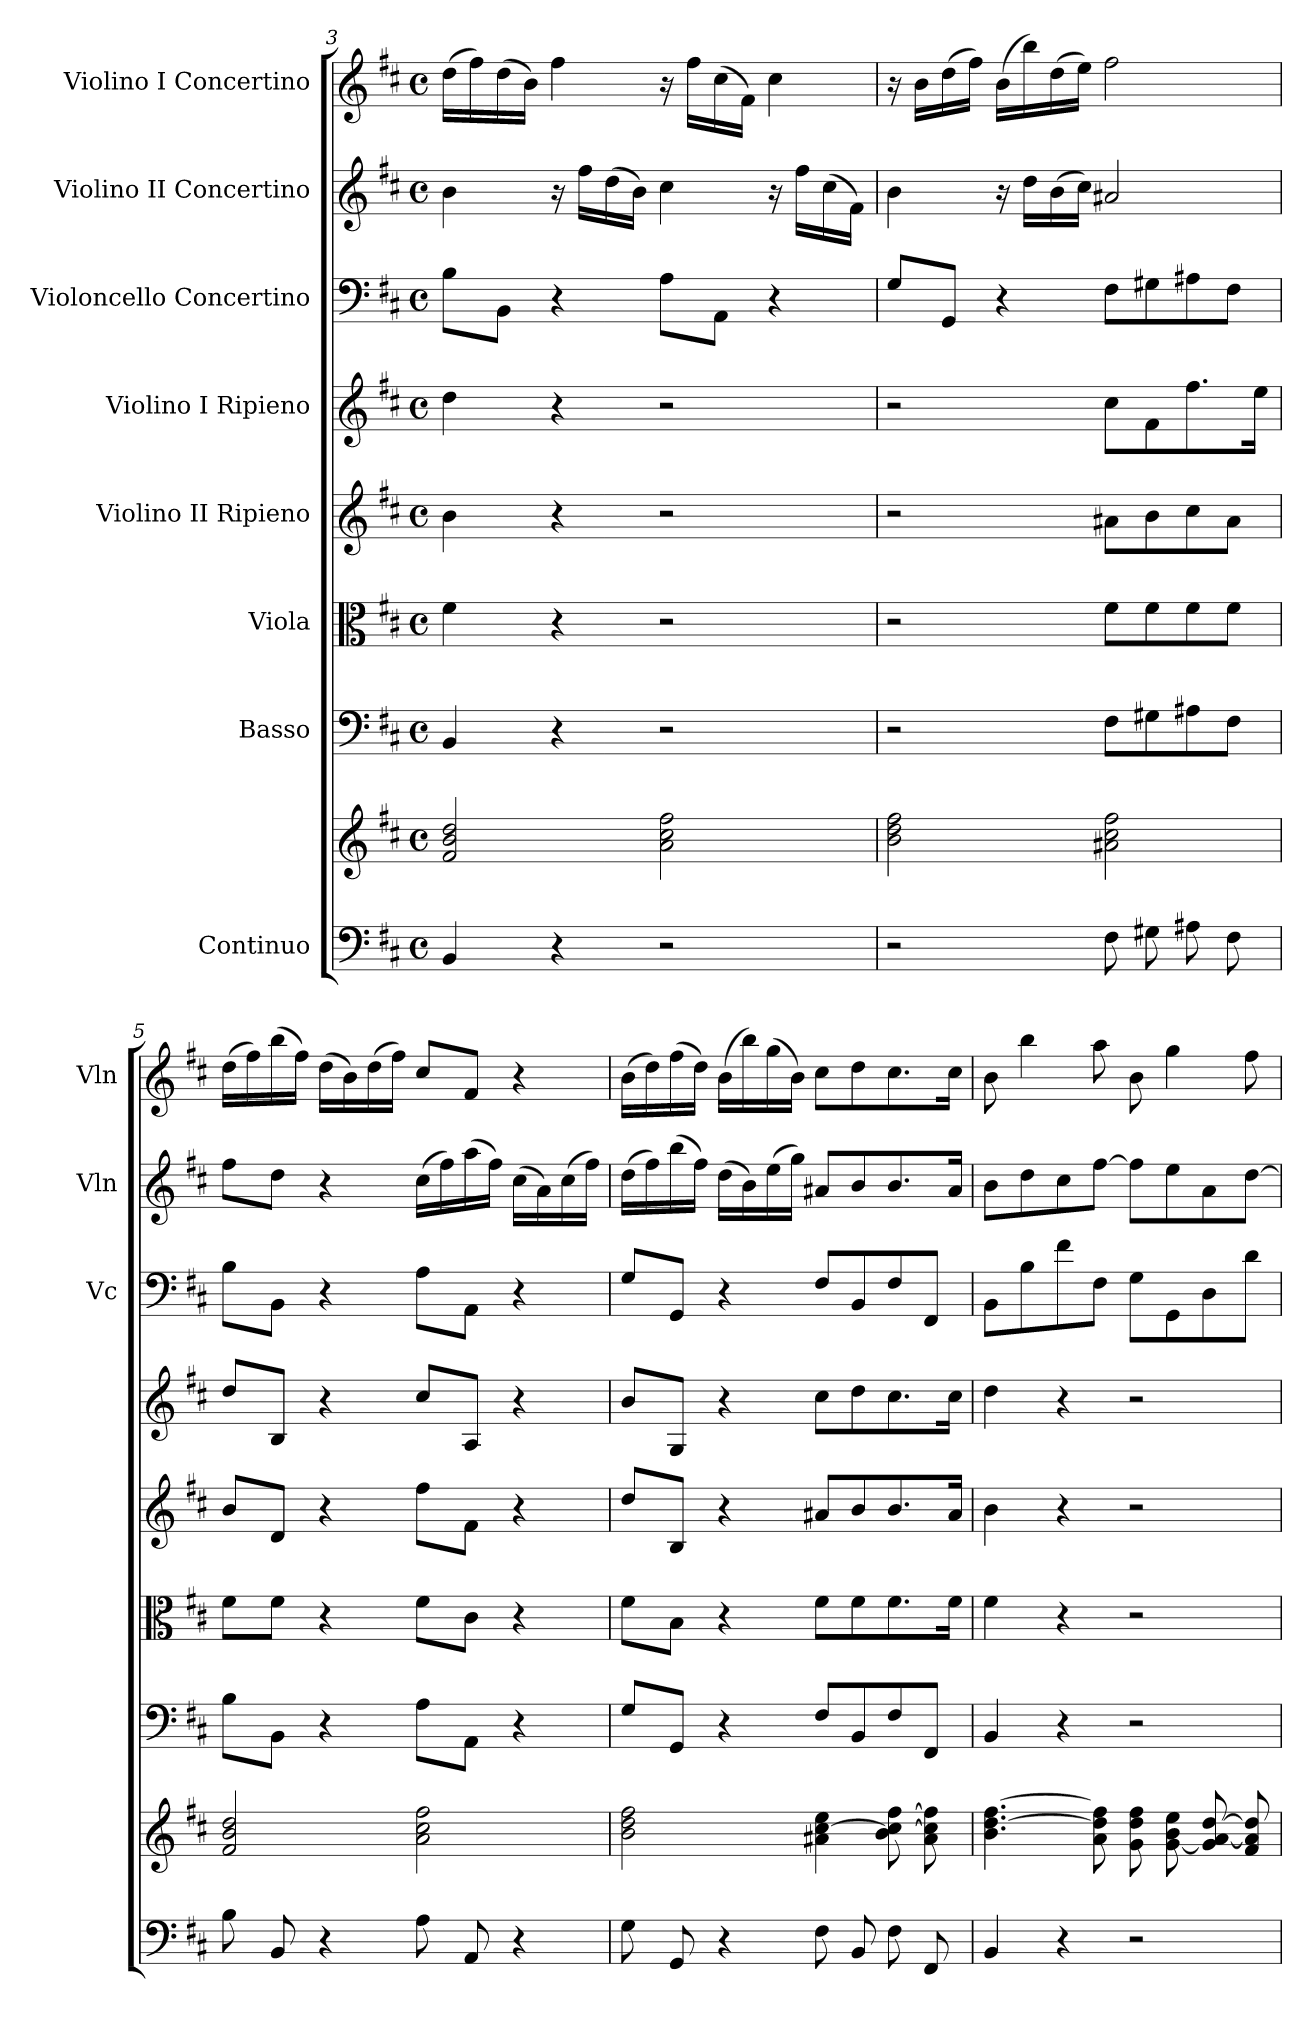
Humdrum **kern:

**kern	**kern	**kern	**kern	**kern	**kern	**kern	**kern	**kern
*part8	*part8	*part7	*part6	*part5	*part4	*part3	*part2	*part1
*staff9	*staff8	*staff7	*staff6	*staff5	*staff4	*staff3	*staff2	*staff1
*I"Continuo	*	*I"Basso	*I"Viola	*I"Violino II Ripieno	*I"Violino I Ripieno	*I"Violoncello Concertino	*I"Violino II Concertino	*I"Violino I Concertino
*	*	*	*	*	*	*I'Vc	*I'Vln	*I'Vln
*clefF4	*clefG2	*clefF4	*clefC3	*clefG2	*clefG2	*clefF4	*clefG2	*clefG2
*k[f#c#]	*k[f#c#]	*k[f#c#]	*k[f#c#]	*k[f#c#]	*k[f#c#]	*k[f#c#]	*k[f#c#]	*k[f#c#]
*M4/4	*M4/4	*M4/4	*M4/4	*M4/4	*M4/4	*M4/4	*M4/4	*M4/4
*met(c)	*met(c)	*met(c)	*met(c)	*met(c)	*met(c)	*met(c)	*met(c)	*met(c)
=3	=3	=3	=3	=3	=3	=3	=3	=3
4BB/	2f#/ 2b/ 2dd/	4BB/	4f#\	4b\	4dd\	8B\L	4b\	(>16dd\LL
.	.	.	.	.	.	.	.	16ff#\)
.	.	.	.	.	.	8BB\J	.	(>16dd\
.	.	.	.	.	.	.	.	16b\JJ)
4r	.	4r	4r	4r	4r	4r	16r	4ff#\
.	.	.	.	.	.	.	16ff#\LL	.
.	.	.	.	.	.	.	(>16dd\	.
.	.	.	.	.	.	.	16b\JJ)	.
2r	2a\ 2cc#\ 2ff#\	2r	2r	2r	2r	8A\L	4cc#\	16r
.	.	.	.	.	.	.	.	16ff#\LL
.	.	.	.	.	.	8AA\J	.	(>16cc#\
.	.	.	.	.	.	.	.	16f#\JJ)
.	.	.	.	.	.	4r	16r	4cc#\
.	.	.	.	.	.	.	16ff#\LL	.
.	.	.	.	.	.	.	(>16cc#\	.
.	.	.	.	.	.	.	16f#\JJ)	.
=4	=4	=4	=4	=4	=4	=4	=4	=4
2r	2b\ 2dd\ 2ff#\	2r	2r	2r	2r	8G/L	4b\	16r
.	.	.	.	.	.	.	.	16b\LL
.	.	.	.	.	.	8GG/J	.	(>16dd\
.	.	.	.	.	.	.	.	16ff#\JJ)
.	.	.	.	.	.	4r	16r	(>16b\LL
.	.	.	.	.	.	.	16dd\LL	16bb\)
.	.	.	.	.	.	.	(>16b\	(>16dd\
.	.	.	.	.	.	.	16cc#\JJ)	16ee\JJ)
8F#\	2a#X\ 2cc#\ 2ff#\	8F#\L	8f#\L	8a#X\L	8cc#\L	8F#\L	2a#X/	2ff#\
8G#X\	.	8G#X\	8f#\	8b\	8f#\	8G#X\	.	.
8A#X\	.	8A#X\	8f#\	8cc#\	8.ff#\	8A#X\	.	.
8F#\	.	8F#\J	8f#\J	8a#\J	.	8F#\J	.	.
.	.	.	.	.	16ee\Jk	.	.	.
!!LO:PB:g=z
=5	=5	=5	=5	=5	=5	=5	=5	=5
8B\	2f#/ 2b/ 2dd/	8B\L	8f#\L	8b/L	8dd/L	8B\L	8ff#\L	(>16dd\LL
.	.	.	.	.	.	.	.	16ff#\)
8BB/	.	8BB\J	8f#\J	8d/J	8B/J	8BB\J	8dd\J	(>16bb\
.	.	.	.	.	.	.	.	16ff#\JJ)
4r	.	4r	4r	4r	4r	4r	4r	(>16dd\LL
.	.	.	.	.	.	.	.	16b\)
.	.	.	.	.	.	.	.	(>16dd\
.	.	.	.	.	.	.	.	16ff#\JJ)
8A\	2a\ 2cc#\ 2ff#\	8A\L	8f#\L	8ff#\L	8cc#/L	8A\L	(>16cc#\LL	8cc#/L
.	.	.	.	.	.	.	16ff#\)	.
8AA/	.	8AA\J	8c#\J	8f#\J	8A/J	8AA\J	(>16aa\	8f#/J
.	.	.	.	.	.	.	16ff#\JJ)	.
4r	.	4r	4r	4r	4r	4r	(>16cc#\LL	4r
.	.	.	.	.	.	.	16a\)	.
.	.	.	.	.	.	.	(>16cc#\	.
.	.	.	.	.	.	.	16ff#\JJ)	.
=6	=6	=6	=6	=6	=6	=6	=6	=6
8G\	2b\ 2dd\ 2ff#\	8G/L	8f#\L	8dd/L	8b/L	8G/L	(>16dd\LL	(>16b\LL
.	.	.	.	.	.	.	16ff#\)	16dd\)
8GG/	.	8GG/J	8B\J	8B/J	8G/J	8GG/J	(>16bb\	(>16ff#\
.	.	.	.	.	.	.	16ff#\JJ)	16dd\JJ)
4r	.	4r	4r	4r	4r	4r	(>16dd\LL	(>16b\LL
.	.	.	.	.	.	.	16b\)	16bb\)
.	.	.	.	.	.	.	(>16ee\	(>16gg\
.	.	.	.	.	.	.	16gg\JJ)	16b\JJ)
8F#\	4a#X\ [4cc#\ 4ee\	8F#/L	8f#\L	8a#X/L	8cc#\L	8F#/L	8a#X/L	8cc#\L
8BB/	.	8BB/	8f#\	8b/	8dd\	8BB/	8b/	8dd\
8F#\	8b\ 8cc#\_ [8ff#\	8F#/	8.f#\	8.b/	8.cc#\	8F#/	8.b/	8.cc#\
8FF#/	8a#\ 8cc#\] 8ff#\]	8FF#/J	.	.	.	8FF#/J	.	.
.	.	.	16f#\Jk	16a#/Jk	16cc#\Jk	.	16a#/Jk	16cc#\Jk
=7	=7	=7	=7	=7	=7	=7	=7	=7
4BB/	4.b\ [4.dd\ [4.ff#\	4BB/	4f#\	4b\	4dd\	8BB\L	8b\L	8b\
.	.	.	.	.	.	8B\	8dd\	4bb\
4r	.	4r	4r	4r	4r	8f#\	8cc#\	.
.	8a\ 8dd\] 8ff#\]	.	.	.	.	8F#\J	[8ff#\J	8aa\
2r	8g\ 8dd\ 8ff#\	2r	2r	2r	2r	8G\L	8ff#\L]	8b\
.	[8g\ 8b\ 8ee\	.	.	.	.	8GG\	8ee\	4gg\
.	8g/] [8a/ [8dd/	.	.	.	.	8D\	8a\	.
.	8f#/ 8a/] 8dd/]	.	.	.	.	8d\J	[8dd\J	8ff#\
=	=	=	=	=	=	=	=	=
*-	*-	*-	*-	*-	*-	*-	*-	*-
